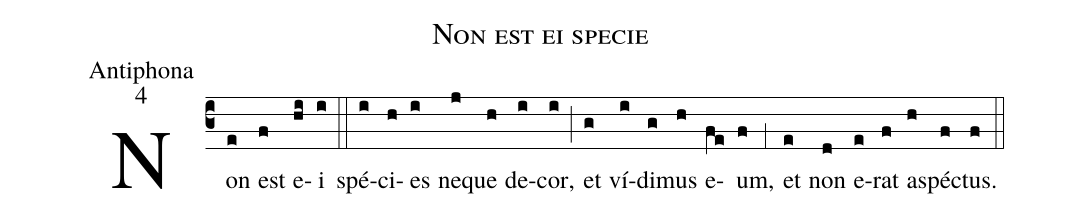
name:Non est ei specie;
office-part:Antiphona;
mode:4;
%%
(c3) Non(e) est(f) e(hi)i(i) (::) spé(i)ci(h)es(i) ne(j)que(h) de(i)cor,(i) (;) et(g) ví(i)di(g)mus(h) e(fe)um,(f) (;1) et(e) non(d) e(e)rat(f) a(h)spé(f)ctus.(f) (::)
